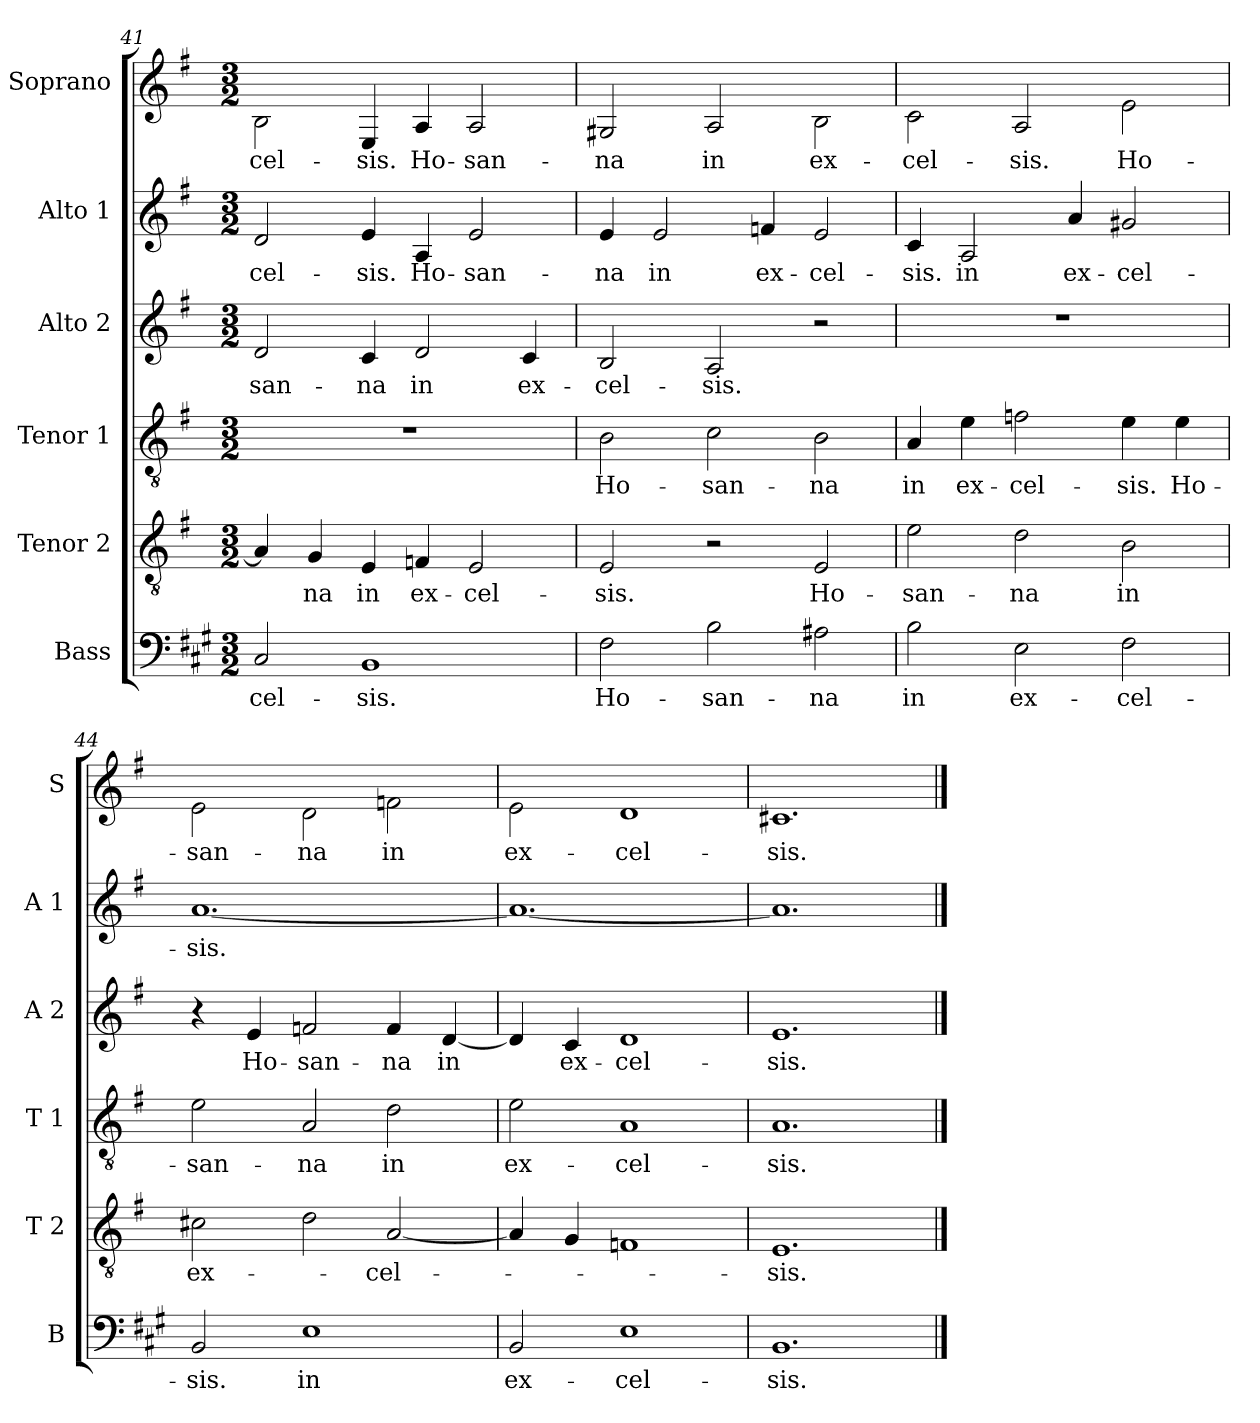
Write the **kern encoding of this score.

**kern	**text	**kern	**text	**kern	**text	**kern	**text	**kern	**text	**kern	**text
*part6	*part6	*part5	*part5	*part4	*part4	*part3	*part3	*part2	*part2	*part1	*part1
*staff6	*staff6	*staff5	*staff5	*staff4	*staff4	*staff3	*staff3	*staff2	*staff2	*staff1	*staff1
*I"Bass	*	*I"Tenor 2	*	*I"Tenor 1	*	*I"Alto 2	*	*I"Alto 1	*	*I"Soprano	*
*I'B	*	*I'T 2	*	*I'T 1	*	*I'A 2	*	*I'A 1	*	*I'S	*
*clefF4	*	*clefGv2	*	*clefGv2	*	*clefG2	*	*clefG2	*	*clefG2	*
*ITrd1c2	*	*	*	*	*	*	*	*	*	*ITrd-7c-12	*
*k[f#]	*	*k[f#]	*	*k[f#]	*	*k[f#]	*	*k[f#]	*	*k[f#]	*
*G:	*	*G:	*	*G:	*	*G:	*	*G:	*	*G:	*
*M3/2	*	*M3/2	*	*M3/2	*	*M3/2	*	*M3/2	*	*M3/2	*
=41	=41	=41	=41	=41	=41	=41	=41	=41	=41	=41	=41
2BB/	-cel-	4A/]	.	1.r	.	2d/	-san-	2d/	-cel-	2b\	-cel-
.	.	4G/	-na	.	.	.	.	.	.	.	.
1AA	-sis.	4E/	in	.	.	4c/	-na	4e/	-sis.	4e/	-sis.
.	.	4Fn/	ex-	.	.	2d/	in	4A/	Ho-	4a/	Ho-
.	.	2E/	-cel-	.	.	.	.	2e/	-san-	2a/	-san-
.	.	.	.	.	.	4c/	ex-	.	.	.	.
!!LO:PB:g=z
=42	=42	=42	=42	=42	=42	=42	=42	=42	=42	=42	=42
2E\	Ho-	2E/	-sis.	2B\	Ho-	2B/	-cel-	4e/	-na	2g#X/	-na
.	.	.	.	.	.	.	.	2e/	in	.	.
2A\	-san-	2r	.	2c\	-san-	2A/	-sis.	.	.	2a/	in
.	.	.	.	.	.	.	.	4fn/	ex-	.	.
2G#X\	-na	2E/	Ho-	2B\	-na	2r	.	2e/	-cel-	2b\	ex-
=43	=43	=43	=43	=43	=43	=43	=43	=43	=43	=43	=43
2A\	in	2e\	-san-	4A/	in	1.r	.	4c/	-sis.	2cc\	-cel-
.	.	.	.	4e\	ex-	.	.	2A/	in	.	.
2D\	ex-	2d\	-na	2fn\	-cel-	.	.	.	.	2a/	-sis.
.	.	.	.	.	.	.	.	4a/	ex-	.	.
2E\	-cel-	2B\	in	4e\	-sis.	.	.	2g#X/	-cel-	2ee\	Ho-
.	.	.	.	4e\	Ho-	.	.	.	.	.	.
=44	=44	=44	=44	=44	=44	=44	=44	=44	=44	=44	=44
2AA/	-sis.	2c#X\	ex-	2e\	-san-	4r	.	[1.a	-sis.	2ee\	-san-
.	.	.	.	.	.	4e/	Ho-	.	.	.	.
1D	in	2d\	.	2A/	-na	2fn/	-san-	.	.	2dd\	-na
.	.	[2A/	-cel-	2d\	in	4f/	-na	.	.	2ffn\	in
.	.	.	.	.	.	[4d/	in	.	.	.	.
=45	=45	=45	=45	=45	=45	=45	=45	=45	=45	=45	=45
2AA/	ex-	4A/]	.	2e\	ex-	4d/]	.	1.a_	.	2ee\	ex-
.	.	4G/	.	.	.	4c/	ex-	.	.	.	.
1D	-cel-	1Fn	.	1A	-cel-	1d	-cel-	.	.	1dd	-cel-
=46	=46	=46	=46	=46	=46	=46	=46	=46	=46	=46	=46
1.AA	-sis.	1.E	-sis.	1.A	-sis.	1.e	-sis.	1.a]	.	1.cc#X	-sis.
==	==	==	==	==	==	==	==	==	==	==	==
*-	*-	*-	*-	*-	*-	*-	*-	*-	*-	*-	*-
